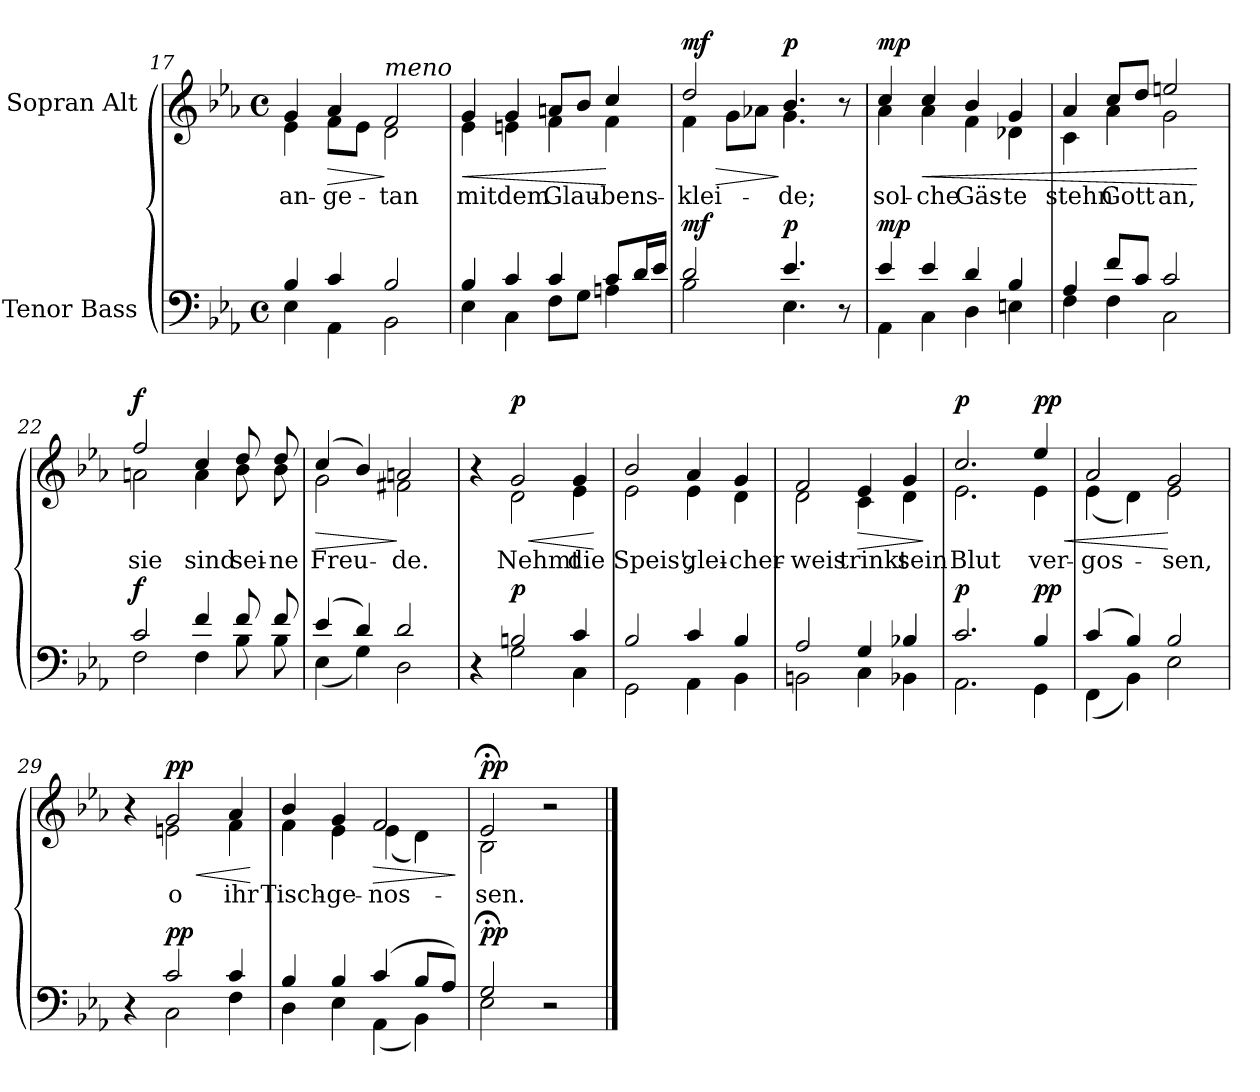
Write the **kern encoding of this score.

**kern	**dynam	**kern	**text	**dynam
*part2	*part2	*part1	*part1	*part1
*staff2	*staff2	*staff1	*staff1	*staff1
*I"Tenor Bass	*	*I"Sopran Alt	*	*
*clefF4	*	*clefG2	*	*
*k[b-e-a-]	*	*k[b-e-a-]	*	*
*M4/4	*	*M4/4	*	*
*met(c)	*	*met(c)	*	*
=17	=17	=17	=17	=17
*^	*	*	*	*
!	!	!	!	!LO:LY:b	!
*	*	*	*^	*	*
4B-/	4E-\	.	4g/	4e-\	an-	.
!	!	!	!	!	!LO:LY:b	!LO:HP:b
4c/	4AA-\	.	4a-/	8f\L	-ge-	>
.	.	.	.	8e-\J	.	.
!	!	!	!LO:TX:a:i:t=meno	!	!	!
!	!	!	!	!	!LO:LY:b	!
2B-/	2BB-\	.	2f/	2d\	-tan	]
=18	=18	=18	=18	=18	=18	=18
!	!	!	!	!	!LO:LY:b	!LO:HP:b
4B-/	4E-\	.	4g/	4e-\	mit	<
!	!	!	!	!	!LO:LY:b	!
4c/	4C\	.	4g/	4en\	dem	.
!	!	!	!	!	!LO:LY:b	!
4c/	8F\L	.	8an/L	4f\	Glau-	.
.	8G\J	.	8b-/J	.	.	.
!	!	!	!	!	!LO:LY:b	!
8c/L	4An\	.	4cc/	4f\	-bens-	[
16d/L	.	.	.	.	.	.
16e-/JJ	.	.	.	.	.	.
=19	=19	=19	=19	=19	=19	=19
!	!	!LO:DY:a	!	!	!LO:LY:b	!LO:HP:b
!	!	!	!	!	!	!LO:DY:n=1:a
2d/	2B-\	mf	2dd/	4f\	-klei-	> mf
.	.	.	.	8g\L	.	.
.	.	.	.	8a-X\J	.	.
!	!	!LO:DY:a	!	!	!LO:LY:b	!LO:DY:n=2:a
4.e-/	4.E-\	p	4.b-/	4.g\	-de;	] p
8r	8ryy	.	8r	8ryy	.	.
!!LO:LB:g=z	!!
=20	=20	=20	=20	=20	=20	=20
!	!	!LO:DY:a	!	!	!LO:LY:b	!LO:DY:a
4e-/	4AA-\	mp	4cc/	4a-\	sol-	mp
!	!	!	!	!	!LO:LY:b	!LO:HP:b
4e-/	4C\	.	4cc/	4a-\	-che	<
!	!	!	!	!	!LO:LY:b	!
4d/	4D\	.	4b-/	4f\	Gäs-	.
!	!	!	!	!	!LO:LY:b	!
4B-/	4En\	.	4g/	4d-X\	-te	.
=21	=21	=21	=21	=21	=21	=21
!	!	!	!	!	!LO:LY:b	!
4A-/	4F\	.	4a-/	4c\	stehn	.
!	!	!	!	!	!LO:LY:b	!
8f/L	4F\	.	8cc/L	4a-\	Gott	.
8c/J	.	.	8dd/J	.	.	.
!	!	!	!	!	!LO:LY:b	!
2c/	2C\	.	2een/	2g\	an,	.
*v	*v	*	*	*	*	*
*	*	*v	*v	*	*
.	.	.	.	[
=22	=22	=22	=22	=22
*^	*	*	*	*
!	!	!LO:DY:a	!	!LO:LY:b	!LO:DY:a
*	*	*	*^	*	*
2c/	2F\	f	2ff/	2an\	sie	f
!	!	!	!	!	!LO:LY:b	!
4f/	4F\	.	4cc/	4a\	sind	.
!	!	!	!	!	!LO:LY:b	!
8f/	8B-\	.	8dd/	8b-\	sei-	.
!	!	!	!	!	!LO:LY:b	!
8f/	8B-\	.	8dd/	8b-\	-ne	.
=23	=23	=23	=23	=23	=23	=23
!	!	!	!	!	!LO:LY:b	!LO:HP:b
(4e-/	(4E-\	.	(4cc/	2g\	Freu-	>
4d/)	4G\)	.	4b-/)	.	.	.
!	!	!	!	!	!LO:LY:b	!
2d/	2D\	.	2an/	2f#X\	-de.	]
!!LO:LB:g=z	!!
=24	=24	=24	=24	=24	=24	=24
4r	4ryy	.	4r	4ryy	.	.
!	!	!LO:DY:a	!	!	!LO:LY:b	!LO:HP:b
!	!	!	!	!	!	!LO:DY:n=1:a
2Bn/	2G\	p	2g/	2d\	Nehmt	< p
!	!	!	!	!	!LO:LY:b	!
4c/	4C\	.	4g/	4e-\	die	.
*v	*v	*	*	*	*	*
*	*	*v	*v	*	*
.	.	.	.	[
=25	=25	=25	=25	=25
*^	*	*	*	*
!	!	!	!	!LO:LY:b	!
*	*	*	*^	*	*
2B-/	2GG\	.	2b-/	2e-\	Speis',	.
!	!	!	!	!	!LO:LY:b	!
4c/	4AA-\	.	4a-/	4e-\	glei-	.
!	!	!	!	!	!LO:LY:b	!
4B-/	4BB-\	.	4g/	4d\	-cher-	.
=26	=26	=26	=26	=26	=26	=26
!	!	!	!	!	!LO:LY:b	!
2A-/	2BBn\	.	2f/	2d\	-weis	.
!	!	!	!	!	!LO:LY:b	!LO:HP:b
4G/	4C\	.	4e-/	4c\	trinkt	>
!	!	!	!	!	!LO:LY:b	!
4B-X/	4BB-X\	.	4g/	4d\	sein	.
*v	*v	*	*	*	*	*
*	*	*v	*v	*	*
.	.	.	.	]
=27	=27	=27	=27	=27
*^	*	*	*	*
!	!	!LO:DY:a	!	!LO:LY:b	!LO:DY:a
*	*	*	*^	*	*
2.c/	2.AA-\	p	2.cc/	2.e-\	Blut	p
!	!	!LO:DY:a	!	!	!LO:LY:b	!LO:HP:b
!	!	!	!	!	!	!LO:DY:n=1:a
4B-/	4GG\	pp	4ee-/	4e-\	ver-	< pp
!!LO:LB:g=z	!!
=28	=28	=28	=28	=28	=28	=28
!	!	!	!	!	!LO:LY:b	!
(4c/	(4FF\	.	2a-/	(4e-\	-gos-	.
4B-/)	4BB-\)	.	.	4d\)	.	.
!	!	!	!	!	!LO:LY:b	!
2B-/	2E-\	.	2g/	2e-\	-sen,	[
=29	=29	=29	=29	=29	=29	=29
4r	4ryy	.	4r	4ryy	.	.
!	!	!LO:DY:a	!	!	!LO:LY:b	!LO:HP:b
!	!	!	!	!	!	!LO:DY:n=1:a
2c/	2C\	pp	2g/	2en\	o	< pp
!	!	!	!	!	!LO:LY:b	!
4c/	4F\	.	4a-/	4f\	ihr	.
*v	*v	*	*	*	*	*
*	*	*v	*v	*	*
.	.	.	.	[
=30	=30	=30	=30	=30
*^	*	*	*	*
!	!	!	!LO:TX:a:B:t=sempre ritardando	!	!
!	!	!	!	!LO:LY:b	!
*	*	*	*^	*	*
4B-/	4D\	.	4b-/	4f\	Tisch-	.
!	!	!	!	!	!LO:LY:b	!
4B-/	4E-\	.	4g/	4e-\	-ge-	.
!	!	!	!	!	!LO:LY:b	!LO:HP:b
(4c/	(4AA-\	.	2f/	(4e-\	-nos-	>
8B-/L	4BB-\)	.	.	4d\)	.	.
8A-/J)	.	.	.	.	.	.
*v	*v	*	*	*	*	*
*	*	*v	*v	*	*
.	.	.	.	]
=31	=31	=31	=31	=31
*^	*	*	*	*
!	!	!LO:DY:a	!	!LO:LY:b	!LO:DY:a
*	*	*	*^	*	*
2G;</	2E-\	pp	2e-;</	2B-\	-sen.	pp
2r	2ryy	.	2r	2ryy	.	.
*v	*v	*	*	*	*	*
*	*	*v	*v	*	*
==	==	==	==	==
*-	*-	*-	*-	*-
